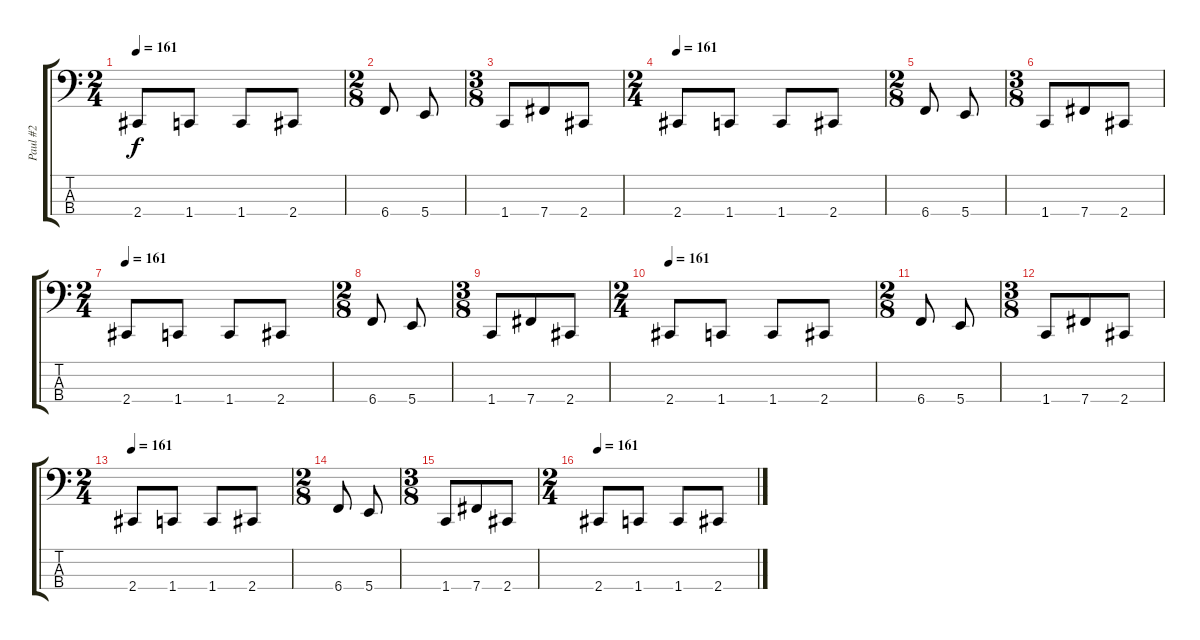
\track ("Paul #2" "Paul #2") {instrument electricbasspick}
\staff {score tabs}
\tuning (E2 B1 Gb1 B0) {hide}
\ts (2 4)
\tempo 161
\clef f4
\ks c
2.4.8{dy f} 1.4.8 1.4.8 2.4.8 |
\ts (2 8)
6.4.8 5.4.8 |
\ts (3 8)
1.4.8 7.4.8 2.4.8 |
\ts (2 4)
\tempo 161
2.4.8 1.4.8 1.4.8 2.4.8 |
\ts (2 8)
6.4.8 5.4.8 |
\ts (3 8)
1.4.8 7.4.8 2.4.8 |
\ts (2 4)
\tempo 161
2.4.8 1.4.8 1.4.8 2.4.8 |
\ts (2 8)
6.4.8 5.4.8 |
\ts (3 8)
1.4.8 7.4.8 2.4.8 |
\ts (2 4)
\tempo 161
2.4.8 1.4.8 1.4.8 2.4.8 |
\ts (2 8)
6.4.8 5.4.8 |
\ts (3 8)
1.4.8 7.4.8 2.4.8 |
\ts (2 4)
\tempo 161
2.4.8 1.4.8 1.4.8 2.4.8 |
\ts (2 8)
6.4.8 5.4.8 |
\ts (3 8)
1.4.8 7.4.8 2.4.8 |
\ts (2 4)
\tempo 161
2.4.8 1.4.8 1.4.8 2.4.8
